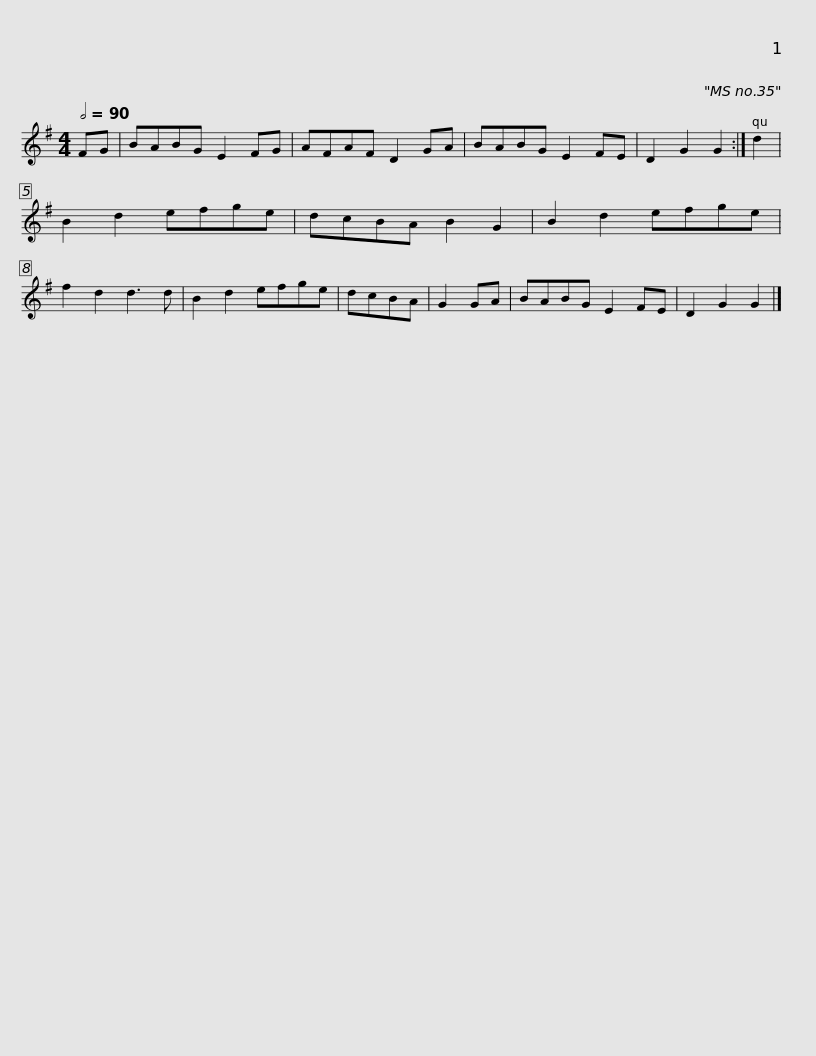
X:1
L:1/8
Q:1/2=90
M:4/4
I:linebreak $
K:G
V:1 treble
V:1
 FG | BABG E2 FG | AFAF D2 GA | BABG E2 FE | D2 G2 G2 :|$ %5
 d2 | B2 d2 efge | dcBA B2 G2 | B2 d2 efge | f2 d2 d3 d |$ %10
 B2 d2 efge | dcBA | G2 GA | BABG E2 FE | D2 G2 G2 |] %15
